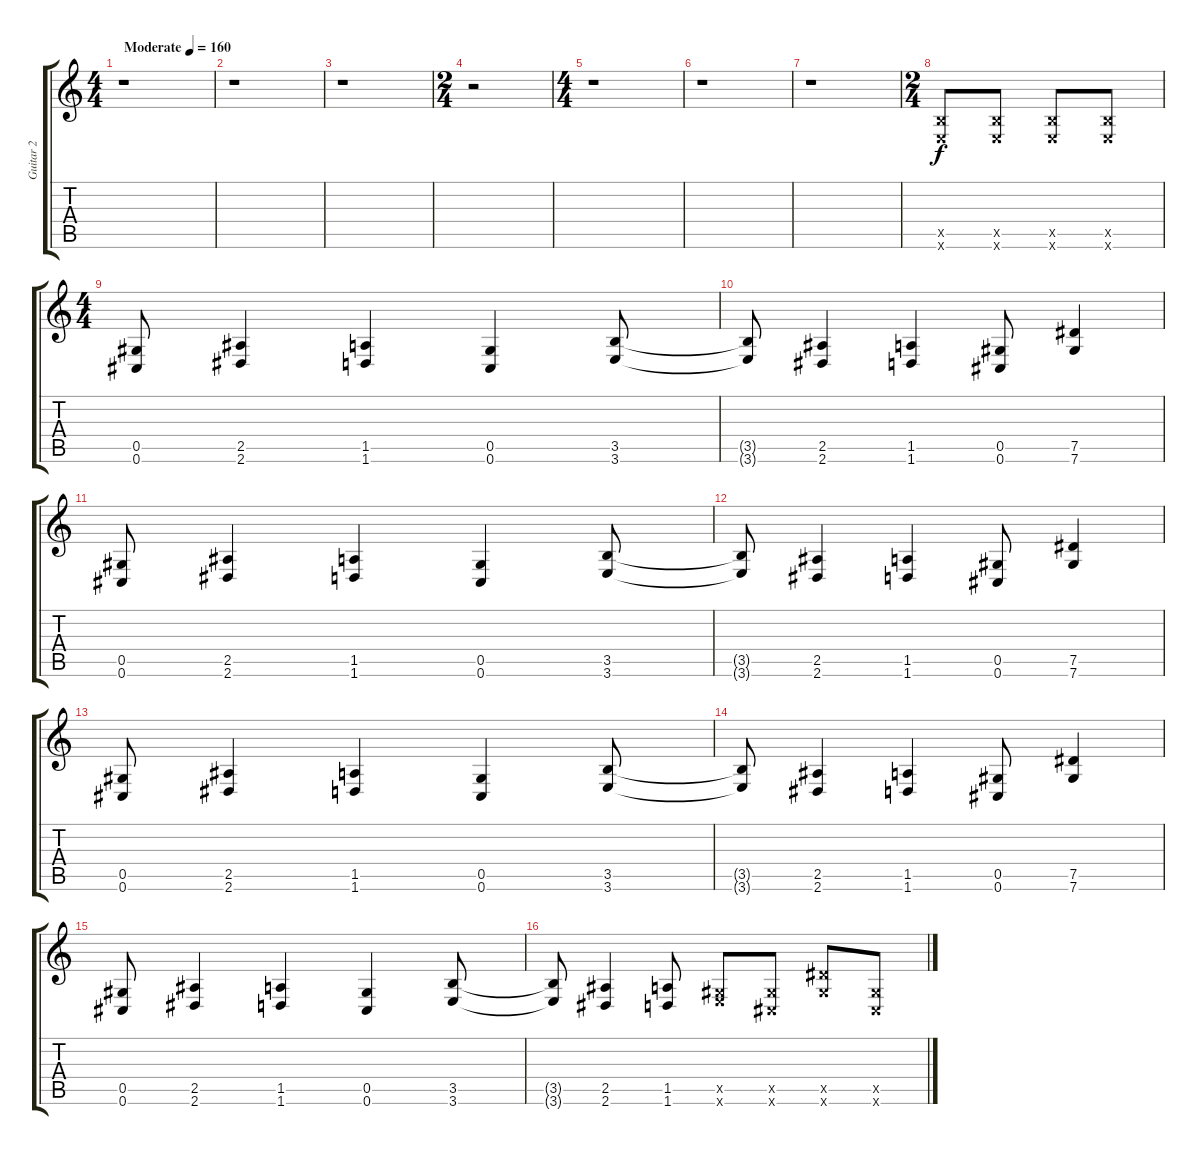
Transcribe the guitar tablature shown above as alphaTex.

\track ("Guitar 2" "Guitar 2") {instrument distortionguitar}
\staff {score tabs}
\tuning (Eb4 Bb3 Gb3 Db3 Ab2 Db2) {hide}
\ts (4 4)
\tempo (160 "Moderate")
\clef g2
\ks c
r.1{dy f instrument distortionguitar} |
r.1 |
r.1 |
\ts (2 4)
r.2 |
\ts (4 4)
r.1 |
r.1 |
r.1 |
\ts (2 4)
(3.5{x} 3.6{x}).8 (3.5{x} 3.6{x}).8 (3.5{x} 3.6{x}).8 (3.5{x} 3.6{x}).8 |
\ts (4 4)
(0.5 0.6).8 (2.5 2.6).4 (1.5 1.6).4 (0.5 0.6).4 (3.5 3.6).8 |
(3.5{t} 3.6{t}).8 (2.5 2.6).4 (1.5 1.6).4 (0.5 0.6).8 (7.5 7.6).4 |
(0.5 0.6).8 (2.5 2.6).4 (1.5 1.6).4 (0.5 0.6).4 (3.5 3.6).8 |
(3.5{t} 3.6{t}).8 (2.5 2.6).4 (1.5 1.6).4 (0.5 0.6).8 (7.5 7.6).4 |
(0.5 0.6).8 (2.5 2.6).4 (1.5 1.6).4 (0.5 0.6).4 (3.5 3.6).8 |
(3.5{t} 3.6{t}).8 (2.5 2.6).4 (1.5 1.6).4 (0.5 0.6).8 (7.5 7.6).4 |
(0.5 0.6).8 (2.5 2.6).4 (1.5 1.6).4 (0.5 0.6).4 (3.5 3.6).8 |
(3.5{t} 3.6{t}).8 (2.5 2.6).4 (1.5 1.6).8 (0.5{x} 3.6{x}).8 (0.5{x} 0.6{x}).8 (7.5{x} 7.6{x}).8 (0.5{x} 0.6{x}).8
